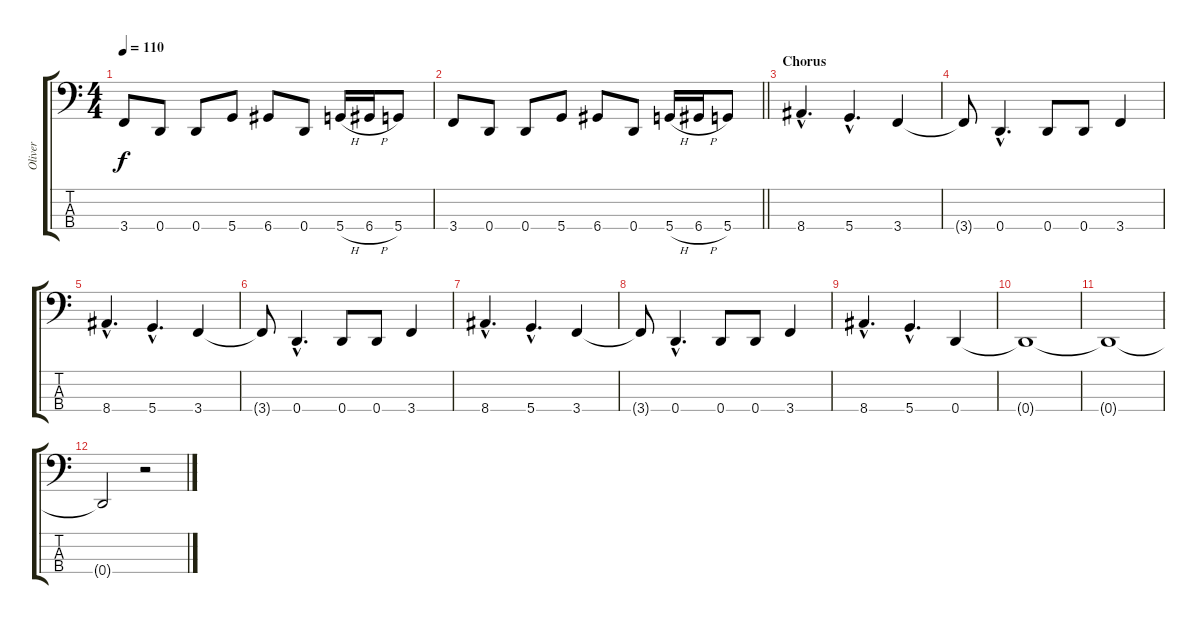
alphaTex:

\track ("Oliver" "Oliver") {instrument electricbassfinger}
\staff {score tabs}
\tuning (G2 D2 A1 D1) {hide}
\ts (4 4)
\tempo 110
\clef f4
\ks c
3.4.8{dy f} 0.4.8 0.4.8 5.4.8 6.4.8 0.4.8 5.4{h}.16 6.4{h}.16 5.4.8 |
\barLineRight lightlight
3.4.8 0.4.8 0.4.8 5.4.8 6.4.8 0.4.8 5.4{h}.16 6.4{h}.16 5.4.8 |
\section ("" "Chorus")
8.4{hac}.4{d} 5.4{hac}.4{d} 3.4.4 |
3.4{t}.8 0.4{hac}.4{d} 0.4.8 0.4.8 3.4.4 |
8.4{hac}.4{d} 5.4{hac}.4{d} 3.4.4 |
3.4{t}.8 0.4{hac}.4{d} 0.4.8 0.4.8 3.4.4 |
8.4{hac}.4{d} 5.4{hac}.4{d} 3.4.4 |
3.4{t}.8 0.4{hac}.4{d} 0.4.8 0.4.8 3.4.4 |
8.4{hac}.4{d} 5.4{hac}.4{d} 0.4.4 |
0.4{t}.1 |
0.4{t}.1 |
0.4{t}.2 r.2
